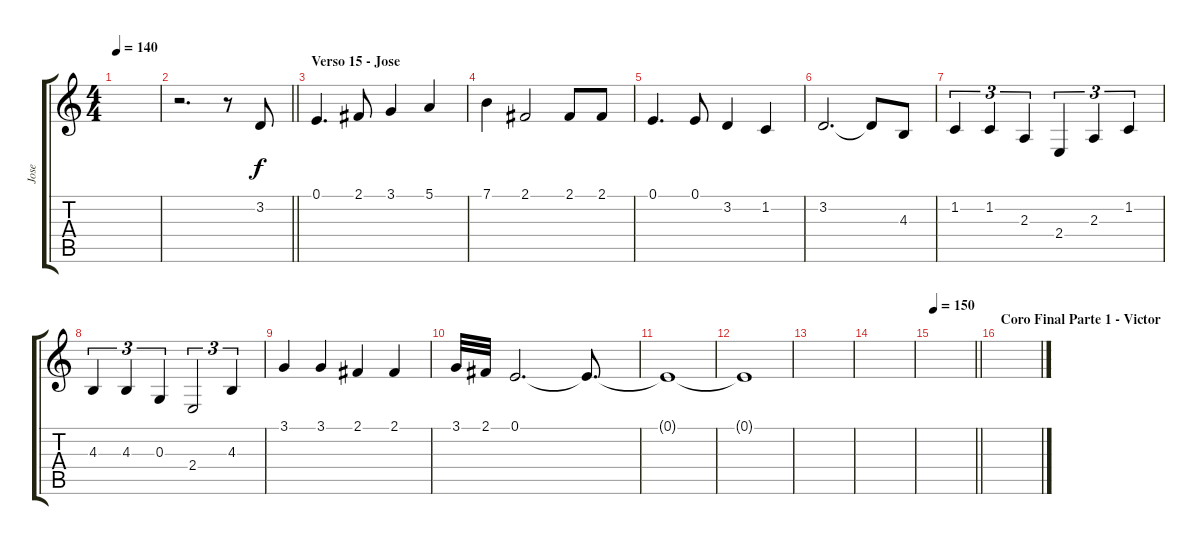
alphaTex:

\track ("Jose" "Jose") {instrument synthbrass2}
\staff {score tabs}
\tuning (E4 B3 G3 D3 A2 E2) {hide}
\ts (4 4)
\tempo 140
\clef g2
\ks c
|
\barLineRight lightlight
r.2{d} r.8 3.2.8 |
\section ("" "Verso 15 - Jose")
0.1.4{d} 2.1.8 3.1.4 5.1.4 |
7.1.4 2.1.2 2.1.8 2.1.8 |
0.1.4{d} 0.1.8 3.2.4 1.2.4 |
3.2.2{d} 3.2{t}.8 4.3.8 |
1.2.4{tu (3 2)} 1.2.4{tu (3 2)} 2.3.4{tu (3 2)} 2.4.4{tu (3 2)} 2.3.4{tu (3 2)} 1.2.4{tu (3 2)} |
4.3.4{tu (3 2)} 4.3.4{tu (3 2)} 0.3.4{tu (3 2)} 2.4.2{tu (3 2)} 4.3.4{tu (3 2)} |
3.1.4 3.1.4 2.1.4 2.1.4 |
3.1.32 2.1.32 0.1.2{d} 0.1{t}.8{d} |
0.1{t}.1 |
0.1{t}.1 |
|
|
\tempo 150
\barLineRight lightlight
|
\section ("" "Coro Final Parte 1 - Victor")
